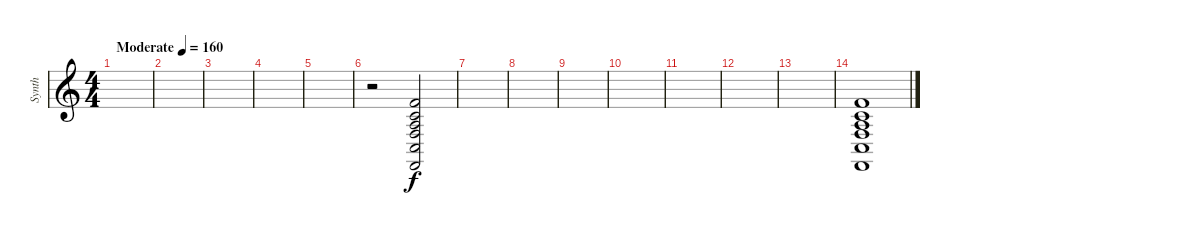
\track ("Synth" "Synth") {instrument reversecymbal}
\staff {score}
\tuning (E4 B3 G3 D3 A2 E2) {hide}
\ts (4 4)
\tempo (160 "Moderate")
\clef g2
\ks c
|
|
|
|
|
r.2 (1.1 1.2 2.3 3.4 3.5 1.6).2 |
|
|
|
|
|
|
|
(1.1 1.2 2.3 3.4 3.5 1.6).1
